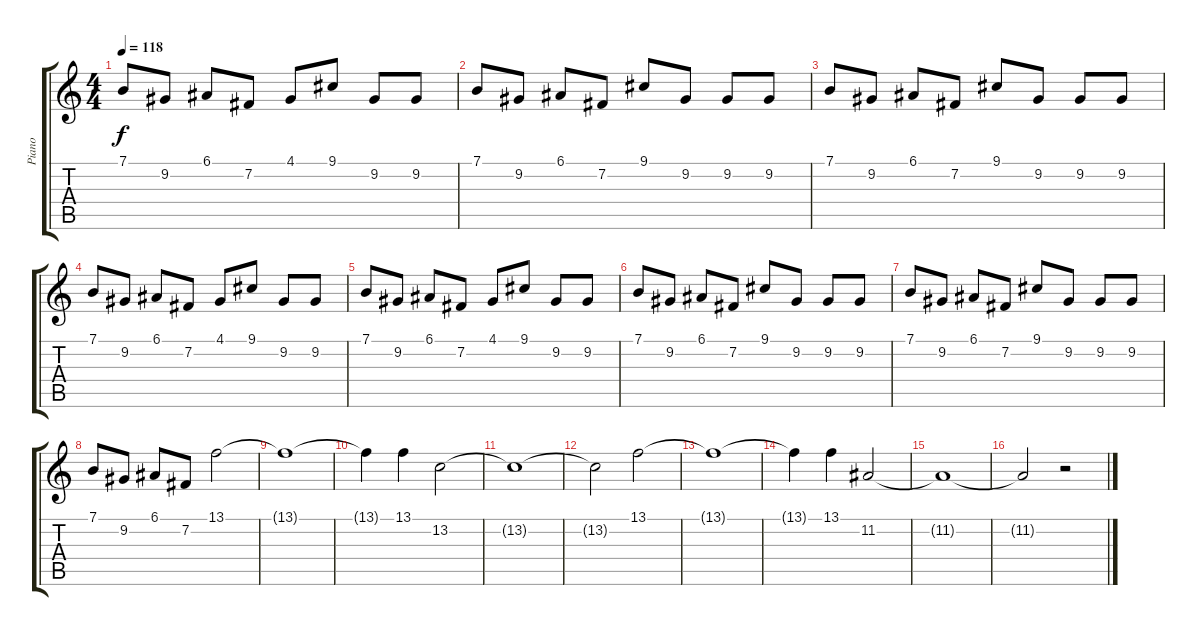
\track ("Piano" "Piano") {instrument acousticgrandpiano}
\staff {score tabs}
\tuning (E4 B3 G3 D3 A2 E2) {hide}
\ts (4 4)
\tempo 118
\clef g2
\ks c
7.1.8{dy f} 9.2.8 6.1.8 7.2.8 4.1.8 9.1.8 9.2.8 9.2.8 |
7.1.8 9.2.8 6.1.8 7.2.8 9.1.8 9.2.8 9.2.8 9.2.8 |
7.1.8 9.2.8 6.1.8 7.2.8 9.1.8 9.2.8 9.2.8 9.2.8 |
7.1.8 9.2.8 6.1.8 7.2.8 4.1.8 9.1.8 9.2.8 9.2.8 |
7.1.8 9.2.8 6.1.8 7.2.8 4.1.8 9.1.8 9.2.8 9.2.8 |
7.1.8 9.2.8 6.1.8 7.2.8 9.1.8 9.2.8 9.2.8 9.2.8 |
7.1.8 9.2.8 6.1.8 7.2.8 9.1.8 9.2.8 9.2.8 9.2.8 |
7.1.8 9.2.8 6.1.8 7.2.8 13.1.2 |
13.1{t}.1 |
13.1{t}.4 13.1.4 13.2.2 |
13.2{t}.1 |
13.2{t}.2 13.1.2 |
13.1{t}.1 |
13.1{t}.4 13.1.4 11.2.2 |
11.2{t}.1 |
11.2{t}.2 r.2
